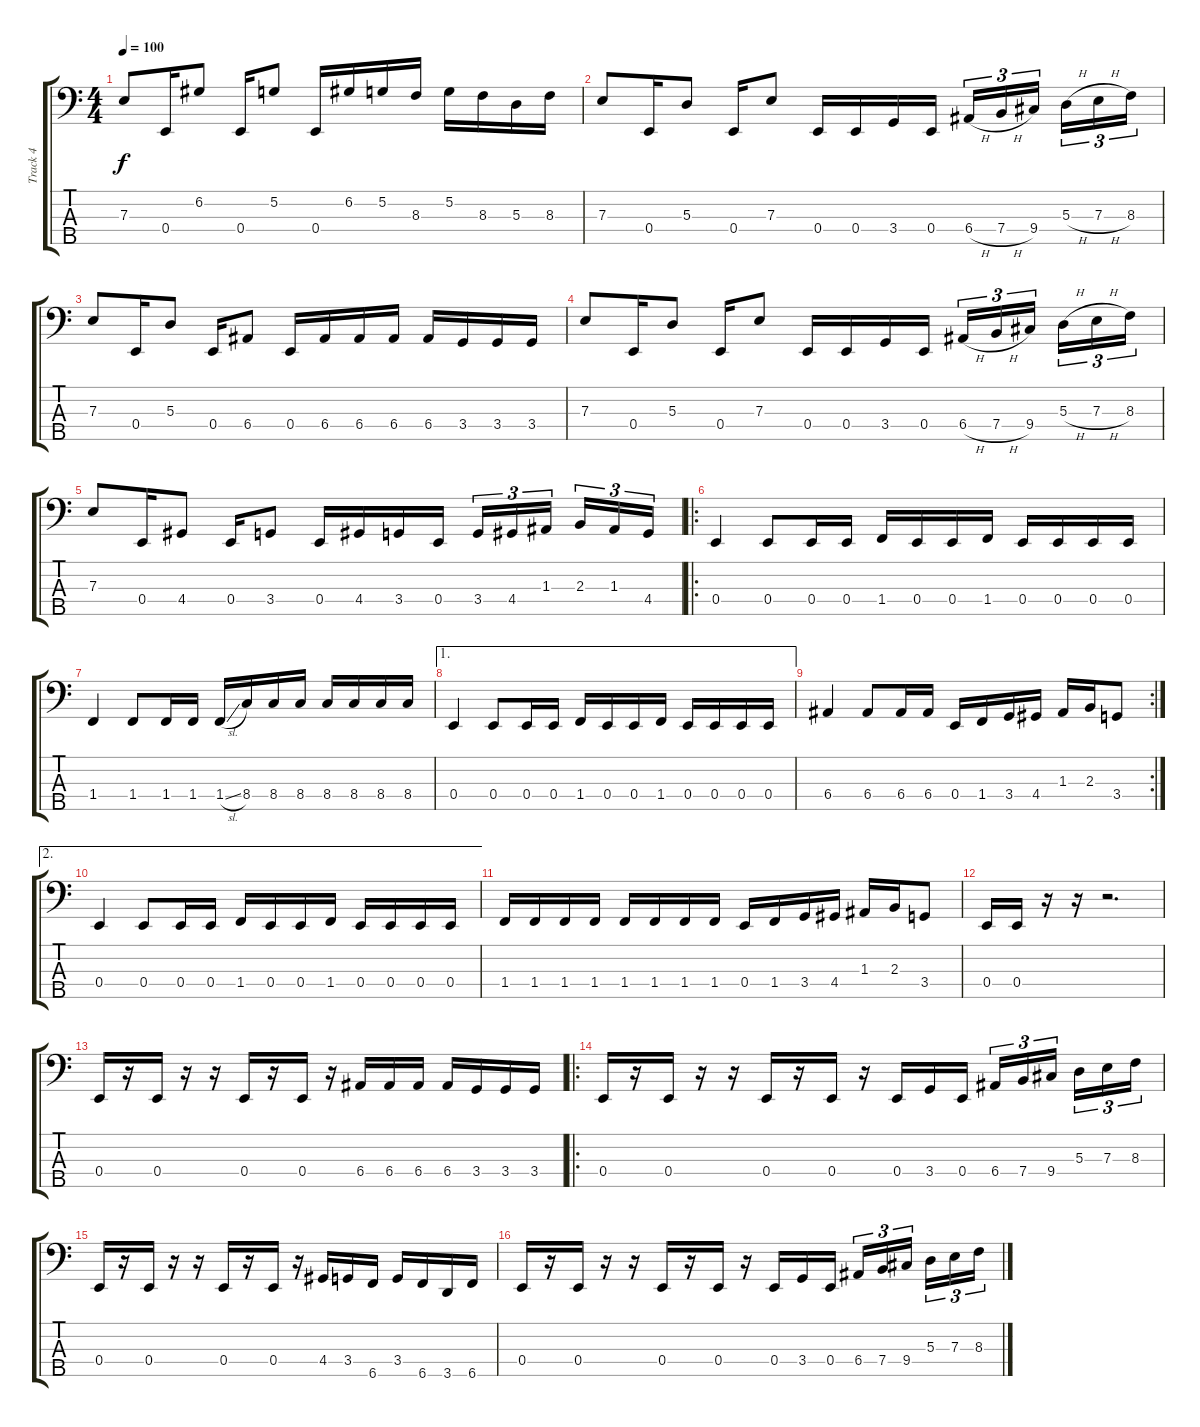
\track ("Track 4" "Track 4") {instrument electricbassfinger}
\staff {score tabs}
\tuning (G2 D2 A1 E1 B0) {hide}
\ts (4 4)
\tempo 100
\clef f4
\ks c
7.3.8{dy f} 0.4.16 6.2.8 0.4.16 5.2.8 0.4.16 6.2.16 5.2.16 8.3.16 5.2.16 8.3.16 5.3.16 8.3.16 |
7.3.8 0.4.16 5.3.8 0.4.16 7.3.8 0.4.16 0.4.16 3.4.16 0.4.16 6.4{h}.16{tu (3 2)} 7.4{h}.16{tu (3 2)} 9.4.16{tu (3 2) beam splitsecondary} 5.3{h}.16{tu (3 2)} 7.3{h}.16{tu (3 2)} 8.3.16{tu (3 2)} |
7.3.8 0.4.16 5.3.8 0.4.16 6.4.8 0.4.16 6.4.16 6.4.16 6.4.16 6.4.16 3.4.16 3.4.16 3.4.16 |
7.3.8 0.4.16 5.3.8 0.4.16 7.3.8 0.4.16 0.4.16 3.4.16 0.4.16 6.4{h}.16{tu (3 2)} 7.4{h}.16{tu (3 2)} 9.4.16{tu (3 2) beam splitsecondary} 5.3{h}.16{tu (3 2)} 7.3{h}.16{tu (3 2)} 8.3.16{tu (3 2)} |
7.3.8 0.4.16 4.4.8 0.4.16 3.4.8 0.4.16 4.4.16 3.4.16 0.4.16 3.4.16{tu (3 2)} 4.4.16{tu (3 2)} 1.3.16{tu (3 2) beam splitsecondary} 2.3.16{tu (3 2)} 1.3.16{tu (3 2)} 4.4.16{tu (3 2)} |
\ro
0.4.4 0.4.8 0.4.16 0.4.16 1.4.16 0.4.16 0.4.16 1.4.16 0.4.16 0.4.16 0.4.16 0.4.16 |
1.4.4 1.4.8 1.4.16 1.4.16 1.4{sl}.16 8.4.16 8.4.16 8.4.16 8.4.16 8.4.16 8.4.16 8.4.16 |
\ae 1
0.4.4 0.4.8 0.4.16 0.4.16 1.4.16 0.4.16 0.4.16 1.4.16 0.4.16 0.4.16 0.4.16 0.4.16 |
\rc 2
6.4.4 6.4.8 6.4.16 6.4.16 0.4.16 1.4.16 3.4.16 4.4.16 1.3.16 2.3.16 3.4.8 |
\ae 2
0.4.4 0.4.8 0.4.16 0.4.16 1.4.16 0.4.16 0.4.16 1.4.16 0.4.16 0.4.16 0.4.16 0.4.16 |
1.4.16 1.4.16 1.4.16 1.4.16 1.4.16 1.4.16 1.4.16 1.4.16 0.4.16 1.4.16 3.4.16 4.4.16 1.3.16 2.3.16 3.4.8 |
0.4.16 0.4.16 r.16 r.16 r.2{d} |
0.4.16 r.16 0.4.16 r.16 r.16 0.4.16 r.16 0.4.16 r.16 6.4.16 6.4.16 6.4.16 6.4.16 3.4.16 3.4.16 3.4.16 |
\ro
0.4.16 r.16 0.4.16 r.16 r.16 0.4.16 r.16 0.4.16 r.16 0.4.16 3.4.16 0.4.16 6.4.16{tu (3 2)} 7.4.16{tu (3 2)} 9.4.16{tu (3 2) beam splitsecondary} 5.3.16{tu (3 2)} 7.3.16{tu (3 2)} 8.3.16{tu (3 2)} |
0.4.16 r.16 0.4.16 r.16 r.16 0.4.16 r.16 0.4.16 r.16 4.4.16 3.4.16 6.5.16 3.4.16 6.5.16 3.5.16 6.5.16 |
0.4.16 r.16 0.4.16 r.16 r.16 0.4.16 r.16 0.4.16 r.16 0.4.16 3.4.16 0.4.16 6.4.16{tu (3 2)} 7.4.16{tu (3 2)} 9.4.16{tu (3 2) beam splitsecondary} 5.3.16{tu (3 2)} 7.3.16{tu (3 2)} 8.3.16{tu (3 2)}
